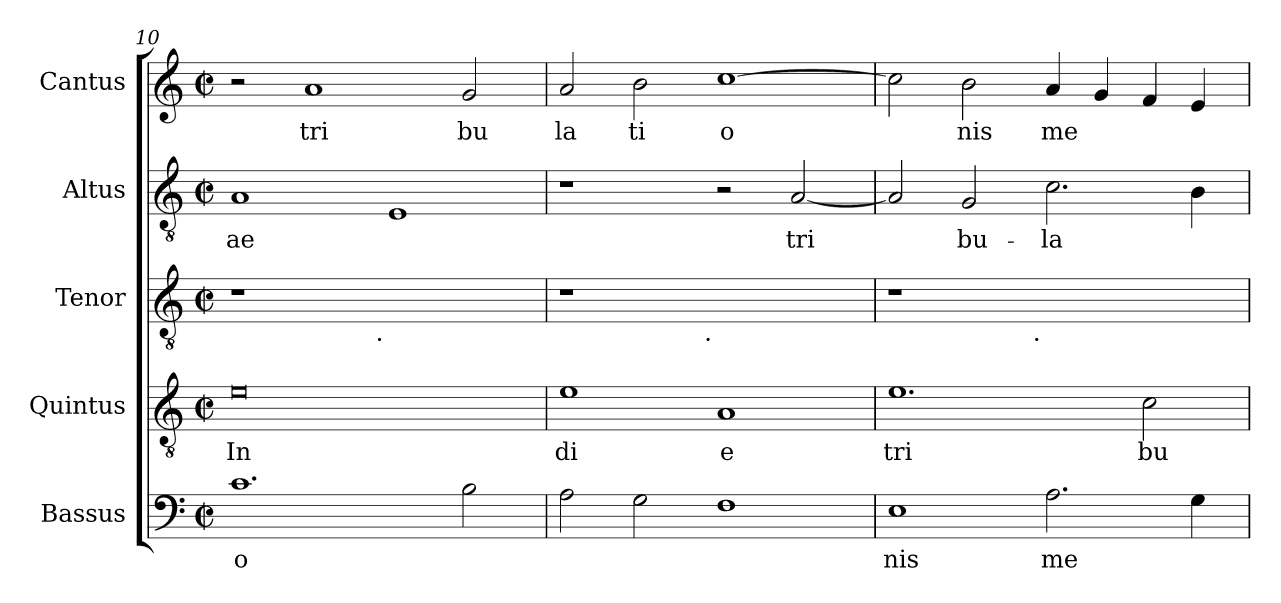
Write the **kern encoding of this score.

**kern	**text	**kern	**text	**kern	**kern	**text	**kern	**text
*part5	*part5	*part4	*part4	*part3	*part2	*part2	*part1	*part1
*staff5	*staff5	*staff4	*staff4	*staff3	*staff2	*staff2	*staff1	*staff1
*I"Bassus	*	*I"Quintus	*	*I"Tenor	*I"Altus	*	*I"Cantus	*
*clefF4	*	*clefGv2	*	*clefGv2	*clefGv2	*	*clefG2	*
*k[]	*	*k[]	*	*k[]	*k[]	*	*k[]	*
*C:	*	*C:	*	*C:	*C:	*	*C:	*
*M2/2	*	*M2/2	*	*M2/2	*M2/2	*	*M2/2	*
*met(c|)	*	*met(c|)	*	*met(c|)	*met(c|)	*	*met(c|)	*
=10	=10	=10	=10	=10	=10	=10	=10	=10
!	!LO:LY:b:cj	!	!LO:LY:b:cj	!	!	!LO:LY:b:cj	!	!
*	*	*	*	*^	*	*	*	*
1.c	-o-	0e	In	1r	2ryy	1A	-ae	2r	.
!	!	!	!	!	!	!	!	!	!LO:LY:b:cj
.	.	.	.	.	4...ryy	.	.	1a	tri
!	!	!	!	!	!LO:TX:b:t=.	!	!	!	!
.	.	.	.	.	1ryy	.	.	.	.
!	!	!	!	!	!	!	!LO:LY:b:cj	!	!
.	.	.	.	1ryy	.	1E	.	.	.
!	!LO:LY:b:cj	!	!	!	!	!	!	!	!LO:LY:b:cj
2B\	--	.	.	.	.	.	.	2g/	bu
.	.	.	.	.	32ryy	.	.	.	.
=11	=11	=11	=11	=11	=11	=11	=11	=11	=11
!	!LO:LY:b:cj	!	!LO:LY:b:cj	!	!	!	!	!	!LO:LY:b:cj
2A\	--	1e	di	1r	2ryy	1r	.	2a/	la
!	!LO:LY:b:cj	!	!	!	!	!	!	!	!LO:LY:b:cj
2G\	--	.	.	.	4...ryy	.	.	2b\	ti
!	!	!	!	!	!LO:TX:b:t=.	!	!	!	!
.	.	.	.	.	1ryy	.	.	.	.
!	!LO:LY:b:cj	!	!LO:LY:b:cj	!	!	!	!	!	!LO:LY:b:cj
1F	--	1A	e	1ryy	.	2r	.	[>1cc	o
!	!	!	!	!	!	!	!LO:LY:b:cj	!	!
.	.	.	.	.	.	[<2A/	tri-	.	.
.	.	.	.	.	32ryy	.	.	.	.
=12	=12	=12	=12	=12	=12	=12	=12	=12	=12
!	!LO:LY:b:cj	!	!LO:LY:b:cj	!	!	!	!LO:LY:b:cj	!	!LO:LY:b:cj
1E	-nis	1.e	tri	1r	2ryy	2A/]	--	2cc\]	.
!	!	!	!	!	!	!	!LO:LY:b:cj	!	!LO:LY:b:cj
.	.	.	.	.	4...ryy	2G/	-bu-	2b\	nis
!	!	!	!	!	!LO:TX:b:t=.	!	!	!	!
.	.	.	.	.	1ryy	.	.	.	.
!	!LO:LY:b:cj	!	!	!	!	!	!LO:LY:b:cj	!	!LO:LY:b:cj
2.A\	me-	.	.	1ryy	.	2.c\	-la-	4a/	me
!	!	!	!	!	!	!	!	!	!LO:LY:b:cj
.	.	.	.	.	.	.	.	4g/	.
!	!	!	!LO:LY:b:cj	!	!	!	!	!	!LO:LY:b:cj
.	.	2c\	bu	.	.	.	.	4f/	.
!	!LO:LY:b:cj	!	!	!	!	!	!LO:LY:b:cj	!	!LO:LY:b:cj
4G\	--	.	.	.	.	4B\	--	4e/	.
.	.	.	.	.	32ryy	.	.	.	.
*	*	*	*	*v	*v	*	*	*	*
=	=	=	=	=	=	=	=	=
*-	*-	*-	*-	*-	*-	*-	*-	*-
